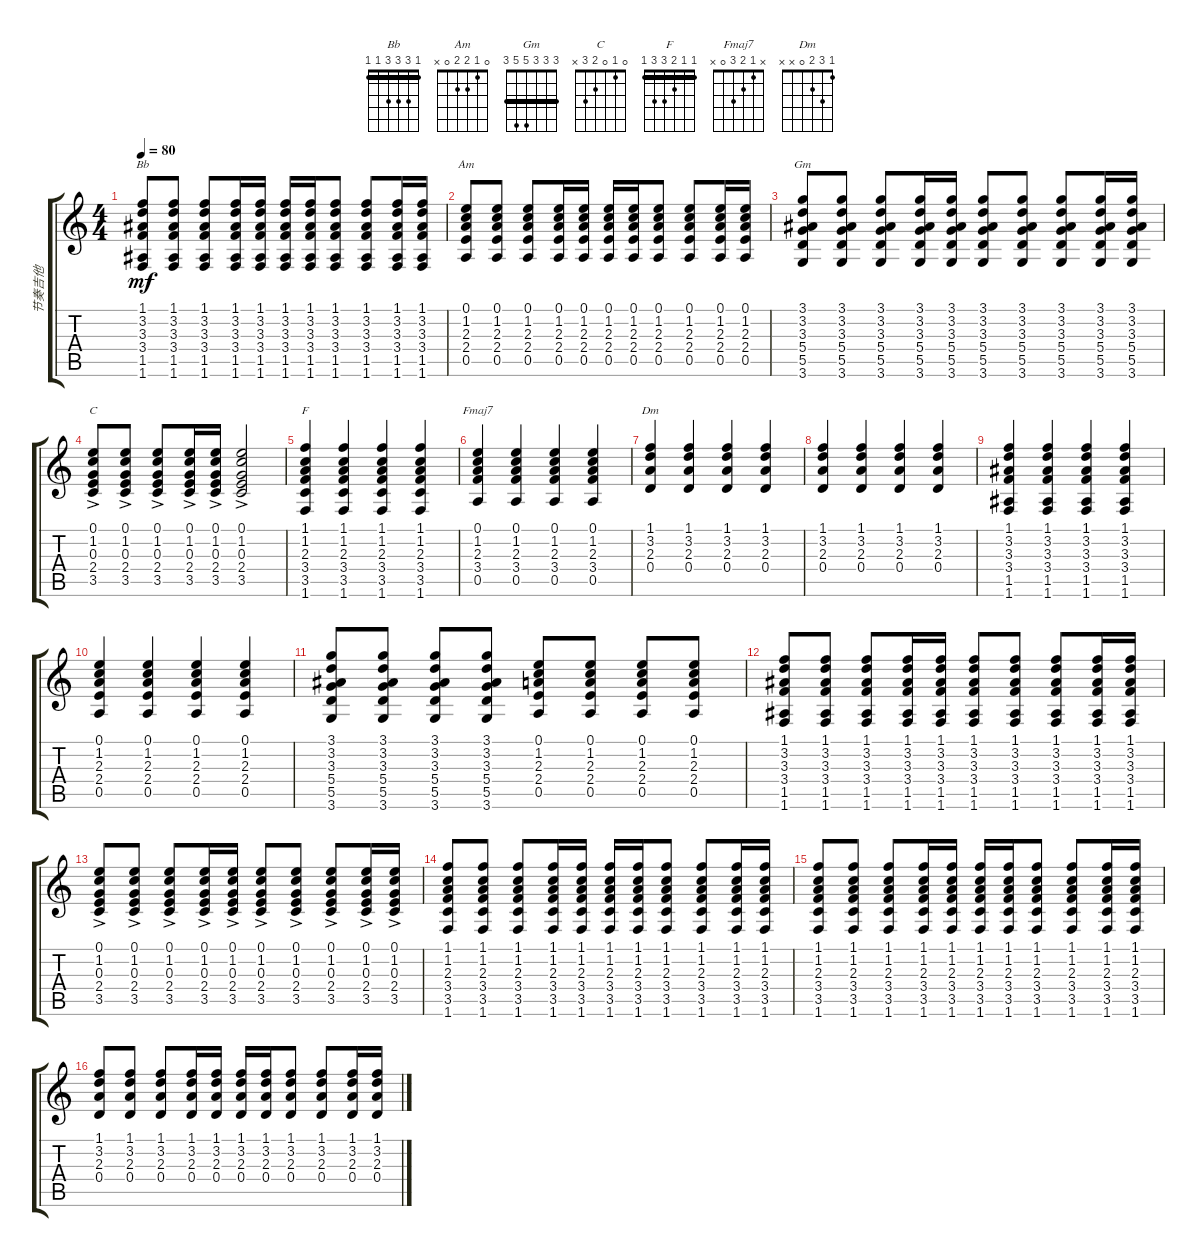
\track ("节奏吉他" "节奏吉他") {instrument acousticguitarsteel}
\staff {score tabs}
\tuning (E4 B3 G3 D3 A2 E2) {hide}
\chord ("Bb" 1 3 3 3 1 1) {barre 1}
\chord ("Am" 0 1 2 2 0 x)
\chord ("Gm" 3 3 3 5 5 3) {barre 3}
\chord ("C" 0 1 0 2 3 x)
\chord ("F" 1 1 2 3 3 1) {barre 1}
\chord ("Fmaj7" x 1 2 3 0 x)
\chord ("Dm" 1 3 2 0 x x)
\ts (4 4)
\tempo 80
\clef g2
\ks c
(1.1 3.2 3.3 3.4 1.5 1.6).8{ch "Bb" dy mf} (1.1 3.2 3.3 3.4 1.5 1.6).8 (1.1 3.2 3.3 3.4 1.5 1.6).8 (1.1 3.2 3.3 3.4 1.5 1.6).16 (1.1 3.2 3.3 3.4 1.5 1.6).16 (1.1 3.2 3.3 3.4 1.5 1.6).16 (1.1 3.2 3.3 3.4 1.5 1.6).16 (1.1 3.2 3.3 3.4 1.5 1.6).8 (1.1 3.2 3.3 3.4 1.5 1.6).8 (1.1 3.2 3.3 3.4 1.5 1.6).16 (1.1 3.2 3.3 3.4 1.5 1.6).16 |
(0.1 1.2 2.3 2.4 0.5).8{ch "Am"} (0.1 1.2 2.3 2.4 0.5).8 (0.1 1.2 2.3 2.4 0.5).8 (0.1 1.2 2.3 2.4 0.5).16 (0.1 1.2 2.3 2.4 0.5).16 (0.1 1.2 2.3 2.4 0.5).16 (0.1 1.2 2.3 2.4 0.5).16 (0.1 1.2 2.3 2.4 0.5).8 (0.1 1.2 2.3 2.4 0.5).8 (0.1 1.2 2.3 2.4 0.5).16 (0.1 1.2 2.3 2.4 0.5).16 |
(3.1 3.2 3.3 5.4 5.5 3.6).8{ch "Gm"} (3.1 3.2 3.3 5.4 5.5 3.6).8 (3.1 3.2 3.3 5.4 5.5 3.6).8 (3.1 3.2 3.3 5.4 5.5 3.6).16 (3.1 3.2 3.3 5.4 5.5 3.6).16 (3.1 3.2 3.3 5.4 5.5 3.6).8 (3.1 3.2 3.3 5.4 5.5 3.6).8 (3.1 3.2 3.3 5.4 5.5 3.6).8 (3.1 3.2 3.3 5.4 5.5 3.6).16 (3.1 3.2 3.3 5.4 5.5 3.6).16 |
(0.1{ac} 1.2{ac} 0.3{ac} 2.4{ac} 3.5{ac}).8{ch "C"} (0.1{ac} 1.2{ac} 0.3{ac} 2.4{ac} 3.5{ac}).8 (0.1{ac} 1.2{ac} 0.3{ac} 2.4{ac} 3.5{ac}).8 (0.1{ac} 1.2{ac} 0.3{ac} 2.4{ac} 3.5{ac}).16 (0.1{ac} 1.2{ac} 0.3{ac} 2.4{ac} 3.5{ac}).16 (0.1{ac} 1.2{ac} 0.3{ac} 2.4{ac} 3.5{ac}).2 |
(1.1 1.2 2.3 3.4 3.5 1.6).4{ch "F"} (1.1 1.2 2.3 3.4 3.5 1.6).4 (1.1 1.2 2.3 3.4 3.5 1.6).4 (1.1 1.2 2.3 3.4 3.5 1.6).4 |
(0.1 1.2 2.3 3.4 0.5).4{ch "Fmaj7"} (0.1 1.2 2.3 3.4 0.5).4 (0.1 1.2 2.3 3.4 0.5).4 (0.1 1.2 2.3 3.4 0.5).4 |
(1.1 3.2 2.3 0.4).4{ch "Dm"} (1.1 3.2 2.3 0.4).4 (1.1 3.2 2.3 0.4).4 (1.1 3.2 2.3 0.4).4 |
(1.1 3.2 2.3 0.4).4 (1.1 3.2 2.3 0.4).4 (1.1 3.2 2.3 0.4).4 (1.1 3.2 2.3 0.4).4 |
(1.1 3.2 3.3 3.4 1.5 1.6).4 (1.1 3.2 3.3 3.4 1.5 1.6).4 (1.1 3.2 3.3 3.4 1.5 1.6).4 (1.1 3.2 3.3 3.4 1.5 1.6).4 |
(0.1 1.2 2.3 2.4 0.5).4 (0.1 1.2 2.3 2.4 0.5).4 (0.1 1.2 2.3 2.4 0.5).4 (0.1 1.2 2.3 2.4 0.5).4 |
(3.1 3.2 3.3 5.4 5.5 3.6).8 (3.1 3.2 3.3 5.4 5.5 3.6).8 (3.1 3.2 3.3 5.4 5.5 3.6).8 (3.1 3.2 3.3 5.4 5.5 3.6).8 (0.1 1.2 2.3 2.4 0.5).8 (0.1 1.2 2.3 2.4 0.5).8 (0.1 1.2 2.3 2.4 0.5).8 (0.1 1.2 2.3 2.4 0.5).8 |
(1.1 3.2 3.3 3.4 1.5 1.6).8 (1.1 3.2 3.3 3.4 1.5 1.6).8 (1.1 3.2 3.3 3.4 1.5 1.6).8 (1.1 3.2 3.3 3.4 1.5 1.6).16 (1.1 3.2 3.3 3.4 1.5 1.6).16 (1.1 3.2 3.3 3.4 1.5 1.6).8 (1.1 3.2 3.3 3.4 1.5 1.6).8 (1.1 3.2 3.3 3.4 1.5 1.6).8 (1.1 3.2 3.3 3.4 1.5 1.6).16 (1.1 3.2 3.3 3.4 1.5 1.6).16 |
(0.1{ac} 1.2{ac} 0.3{ac} 2.4{ac} 3.5{ac}).8 (0.1{ac} 1.2{ac} 0.3{ac} 2.4{ac} 3.5{ac}).8 (0.1{ac} 1.2{ac} 0.3{ac} 2.4{ac} 3.5{ac}).8 (0.1{ac} 1.2{ac} 0.3{ac} 2.4{ac} 3.5{ac}).16 (0.1{ac} 1.2{ac} 0.3{ac} 2.4{ac} 3.5{ac}).16 (0.1{ac} 1.2{ac} 0.3{ac} 2.4{ac} 3.5{ac}).8 (0.1{ac} 1.2{ac} 0.3{ac} 2.4{ac} 3.5{ac}).8 (0.1{ac} 1.2{ac} 0.3{ac} 2.4{ac} 3.5{ac}).8 (0.1{ac} 1.2{ac} 0.3{ac} 2.4{ac} 3.5{ac}).16 (0.1{ac} 1.2{ac} 0.3{ac} 2.4{ac} 3.5{ac}).16 |
(1.1 1.2 2.3 3.4 3.5 1.6).8 (1.1 1.2 2.3 3.4 3.5 1.6).8 (1.1 1.2 2.3 3.4 3.5 1.6).8 (1.1 1.2 2.3 3.4 3.5 1.6).16 (1.1 1.2 2.3 3.4 3.5 1.6).16 (1.1 1.2 2.3 3.4 3.5 1.6).16 (1.1 1.2 2.3 3.4 3.5 1.6).16 (1.1 1.2 2.3 3.4 3.5 1.6).8 (1.1 1.2 2.3 3.4 3.5 1.6).8 (1.1 1.2 2.3 3.4 3.5 1.6).16 (1.1 1.2 2.3 3.4 3.5 1.6).16 |
(1.1 1.2 2.3 3.4 3.5 1.6).8 (1.1 1.2 2.3 3.4 3.5 1.6).8 (1.1 1.2 2.3 3.4 3.5 1.6).8 (1.1 1.2 2.3 3.4 3.5 1.6).16 (1.1 1.2 2.3 3.4 3.5 1.6).16 (1.1 1.2 2.3 3.4 3.5 1.6).16 (1.1 1.2 2.3 3.4 3.5 1.6).16 (1.1 1.2 2.3 3.4 3.5 1.6).8 (1.1 1.2 2.3 3.4 3.5 1.6).8 (1.1 1.2 2.3 3.4 3.5 1.6).16 (1.1 1.2 2.3 3.4 3.5 1.6).16 |
(1.1 3.2 2.3 0.4).8 (1.1 3.2 2.3 0.4).8 (1.1 3.2 2.3 0.4).8 (1.1 3.2 2.3 0.4).16 (1.1 3.2 2.3 0.4).16 (1.1 3.2 2.3 0.4).16 (1.1 3.2 2.3 0.4).16 (1.1 3.2 2.3 0.4).8 (1.1 3.2 2.3 0.4).8 (1.1 3.2 2.3 0.4).16 (1.1 3.2 2.3 0.4).16
